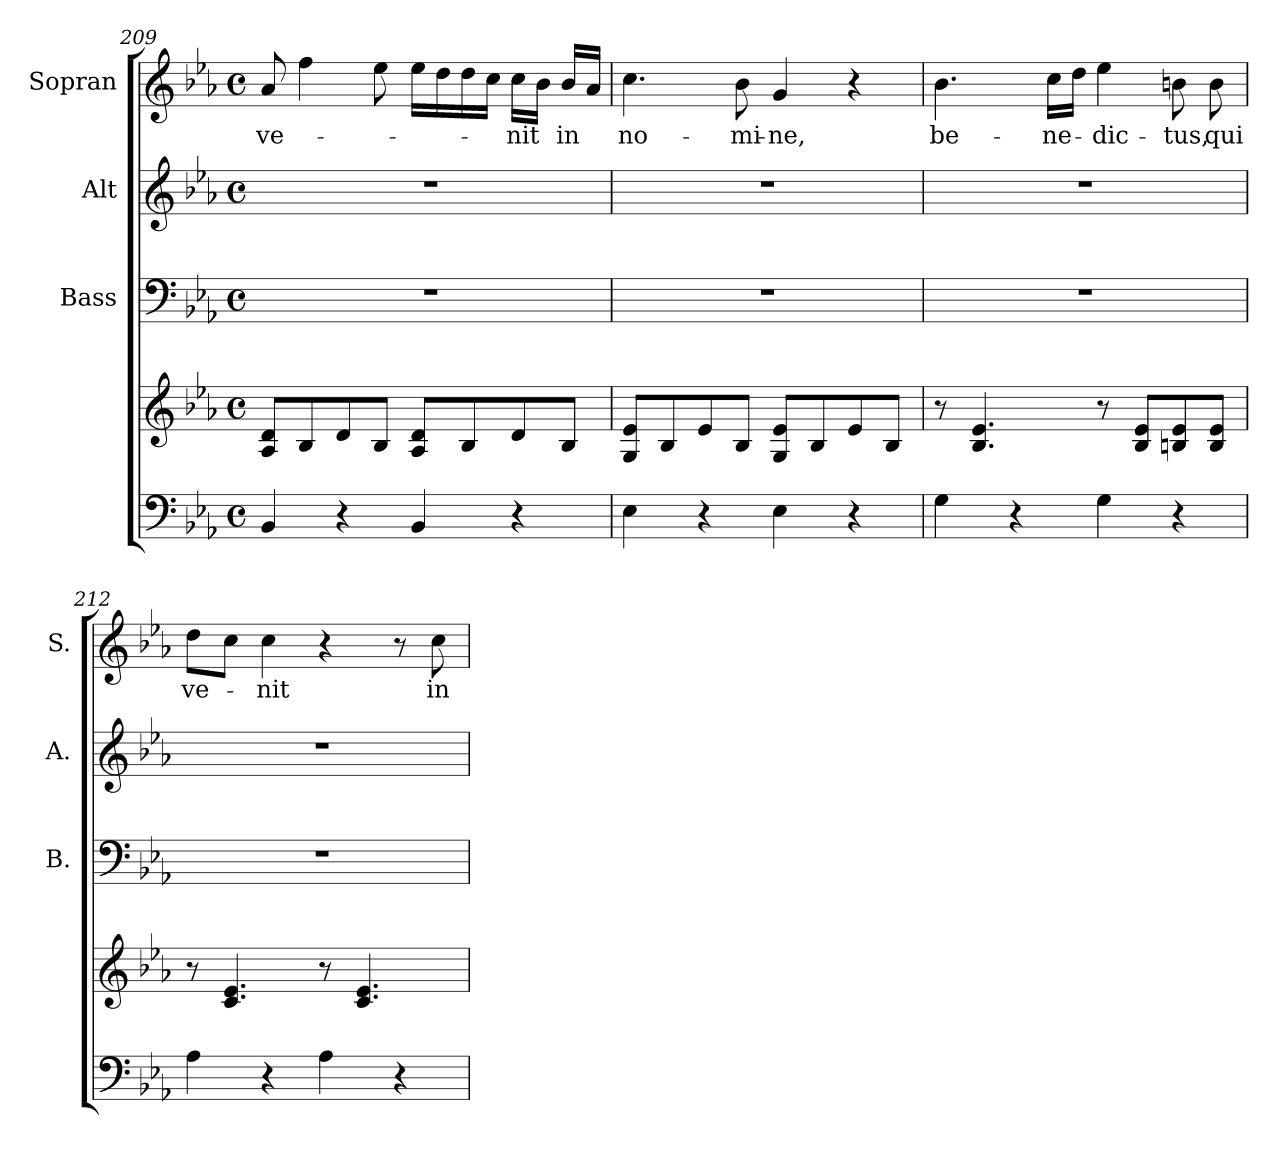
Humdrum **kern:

**kern	**kern	**kern	**kern	**kern	**text
*part4	*part4	*part3	*part2	*part1	*part1
*staff5	*staff4	*staff3	*staff2	*staff1	*staff1
*	*	*I"Bass	*I"Alt	*I"Sopran	*
*	*	*I'B.	*I'A.	*I'S.	*
!!LO:LB:g=z
*clefF4	*clefG2	*clefF4	*clefG2	*clefG2	*
*k[b-e-a-]	*k[b-e-a-]	*k[b-e-a-]	*k[b-e-a-]	*k[b-e-a-]	*
*E-:	*E-:	*E-:	*E-:	*E-:	*
*M4/4	*M4/4	*M4/4	*M4/4	*M4/4	*
*met(c)	*met(c)	*met(c)	*met(c)	*met(c)	*
=209	=209	=209	=209	=209	=209
!	!	!	!	!	!LO:LY:b
4BB-/	8A-/ 8d/L	1r	1r	8a-/	ve-
.	8B-/	.	.	4ff\	.
4r	8d/	.	.	.	.
.	8B-/J	.	.	8ee-\	.
4BB-/	8A-/ 8d/L	.	.	16ee-\LL	.
.	.	.	.	16dd\	.
.	8B-/	.	.	16dd\	.
.	.	.	.	16cc\JJ	.
!	!	!	!	!	!LO:LY:b
4r	8d/	.	.	16cc\LL	-nit
.	.	.	.	16b-\JJ	.
!	!	!	!	!	!LO:LY:b
.	8B-/J	.	.	16b-/LL	in
.	.	.	.	16a-/JJ	.
=210	=210	=210	=210	=210	=210
!	!	!	!	!	!LO:LY:b
4E-\	8G/ 8e-/L	1r	1r	4.cc\	no-
.	8B-/	.	.	.	.
4r	8e-/	.	.	.	.
!	!	!	!	!	!LO:LY:b
.	8B-/J	.	.	8b-\	-mi-
!	!	!	!	!	!LO:LY:b
4E-\	8G/ 8e-/L	.	.	4g/	-ne,
.	8B-/	.	.	.	.
4r	8e-/	.	.	4r	.
.	8B-/J	.	.	.	.
=211	=211	=211	=211	=211	=211
!	!	!	!	!	!LO:LY:b
4G\	8r	1r	1r	4.b-\	be-
.	4.B-/ 4.e-/	.	.	.	.
4r	.	.	.	.	.
!	!	!	!	!	!LO:LY:b
.	.	.	.	16cc\LL	-ne-
.	.	.	.	16dd\JJ	.
!	!	!	!	!	!LO:LY:b
4G\	8r	.	.	4ee-\	-dic-
.	8B-/ 8e-/L	.	.	.	.
!	!	!	!	!	!LO:LY:b
4r	8Bn/ 8e-/	.	.	8bn\	-tus,
!	!	!	!	!	!LO:LY:b
.	8B/ 8e-/J	.	.	8b\	qui
=212	=212	=212	=212	=212	=212
!	!	!	!	!	!LO:LY:b
4A-\	8r	1r	1r	8dd\L	ve-
.	4.c/ 4.e-/	.	.	8cc\J	.
!	!	!	!	!	!LO:LY:b
4r	.	.	.	4cc\	-nit
4A-\	8r	.	.	4r	.
.	4.c/ 4.e-/	.	.	.	.
4r	.	.	.	8r	.
!	!	!	!	!	!LO:LY:b
.	.	.	.	8cc\	in
=	=	=	=	=	=
*-	*-	*-	*-	*-	*-
